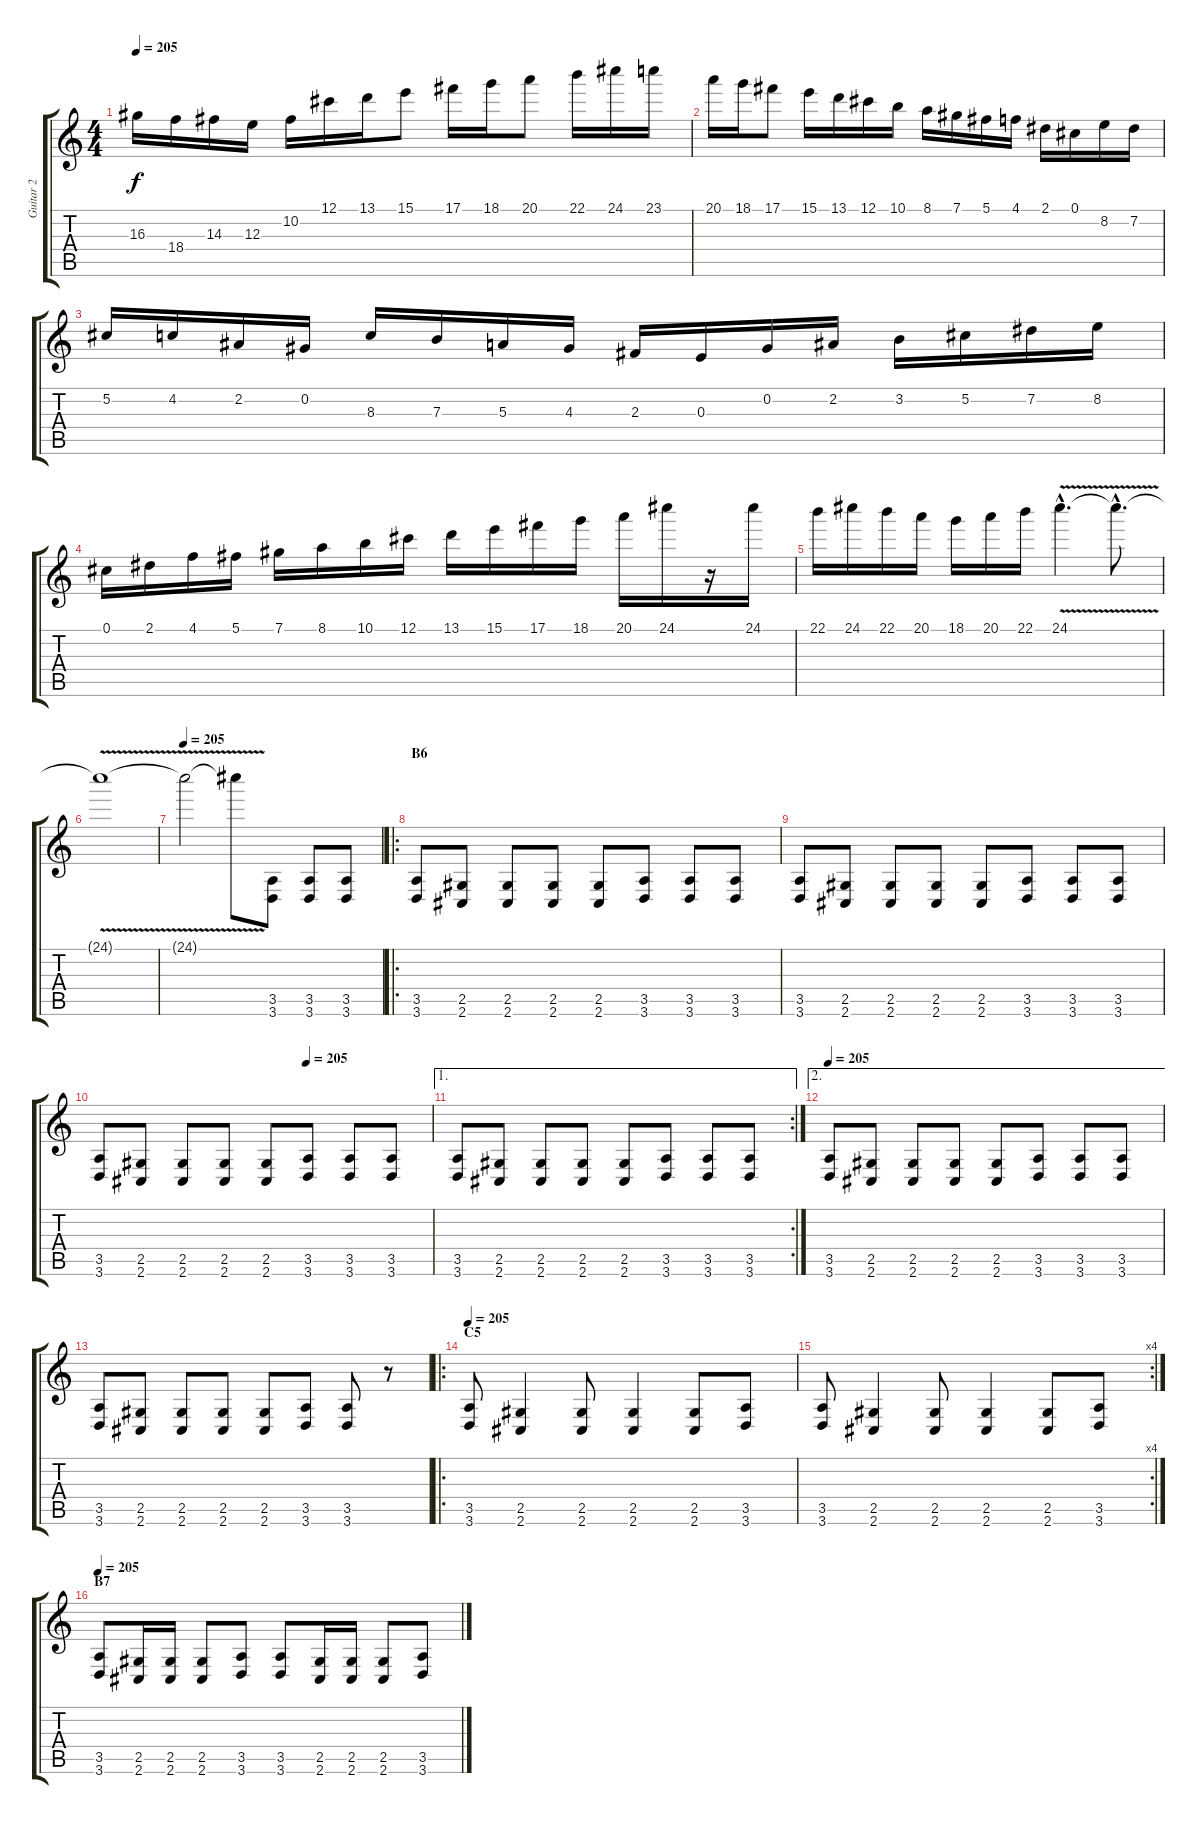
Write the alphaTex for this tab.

\track ("Guitar 2" "Guitar 2") {instrument overdrivenguitar}
\staff {score tabs}
\tuning (Db4 Ab3 E3 B2 Gb2 B1) {hide}
\ts (4 4)
\tempo 205
\clef g2
\ks c
16.3.16{dy f} 18.4.16 14.3.16 12.3.16 10.2.16 12.1.16 13.1.16 15.1.8 17.1.16 18.1.16 20.1.8 22.1.16 24.1.16 23.1.16 |
20.1.16 18.1.16 17.1.8 15.1.16 13.1.16 12.1.16 10.1.16 8.1.16 7.1.16 5.1.16 4.1.16 2.1.16 0.1.16 8.2.16 7.2.16 |
5.2.16 4.2.16 2.2.16 0.2.16 8.3.16 7.3.16 5.3.16 4.3.16 2.3.16 0.3.16 0.2.16 2.2.16 3.2.16 5.2.16 7.2.16 8.2.16 |
0.1.16 2.1.16 4.1.16 5.1.16 7.1.16 8.1.16 10.1.16 12.1.16 13.1.16 15.1.16 17.1.16 18.1.16 20.1.16 24.1.16 r.16 24.1.16 |
22.1.16 24.1.16 22.1.16 20.1.16 18.1.16 20.1.16 22.1.16 24.1{v hac}.4{d} 24.1{v hac t}.8{d} |
24.1{v t}.1 |
\tempo 205
24.1{v t}.2 24.1{v t}.8 (3.5 3.6).8 (3.5 3.6).8 (3.5 3.6).8 |
\ro
\section ("" "B6")
(3.5 3.6).8 (2.5 2.6).8 (2.5 2.6).8 (2.5 2.6).8 (2.5 2.6).8 (3.5 3.6).8 (3.5 3.6).8 (3.5 3.6).8 |
(3.5 3.6).8 (2.5 2.6).8 (2.5 2.6).8 (2.5 2.6).8 (2.5 2.6).8 (3.5 3.6).8 (3.5 3.6).8 (3.5 3.6).8 |
\tempo (205 0.625)
(3.5 3.6).8 (2.5 2.6).8 (2.5 2.6).8 (2.5 2.6).8 (2.5 2.6).8 (3.5 3.6).8 (3.5 3.6).8 (3.5 3.6).8 |
\ae 1
\rc 2
(3.5 3.6).8 (2.5 2.6).8 (2.5 2.6).8 (2.5 2.6).8 (2.5 2.6).8 (3.5 3.6).8 (3.5 3.6).8 (3.5 3.6).8 |
\ae 2
\tempo 205
(3.5 3.6).8 (2.5 2.6).8 (2.5 2.6).8 (2.5 2.6).8 (2.5 2.6).8 (3.5 3.6).8 (3.5 3.6).8 (3.5 3.6).8 |
(3.5 3.6).8 (2.5 2.6).8 (2.5 2.6).8 (2.5 2.6).8 (2.5 2.6).8 (3.5 3.6).8 (3.5 3.6).8 r.8 |
\ro
\section ("" "C5")
\tempo 205
(3.5 3.6).8 (2.5 2.6).4 (2.5 2.6).8 (2.5 2.6).4 (2.5 2.6).8 (3.5 3.6).8 |
\rc 4
(3.5 3.6).8 (2.5 2.6).4 (2.5 2.6).8 (2.5 2.6).4 (2.5 2.6).8 (3.5 3.6).8 |
\section ("" "B7")
\tempo 205
(3.5 3.6).8 (2.5 2.6).16 (2.5 2.6).16 (2.5 2.6).8 (3.5 3.6).8 (3.5 3.6).8 (2.5 2.6).16 (2.5 2.6).16 (2.5 2.6).8 (3.5 3.6).8
